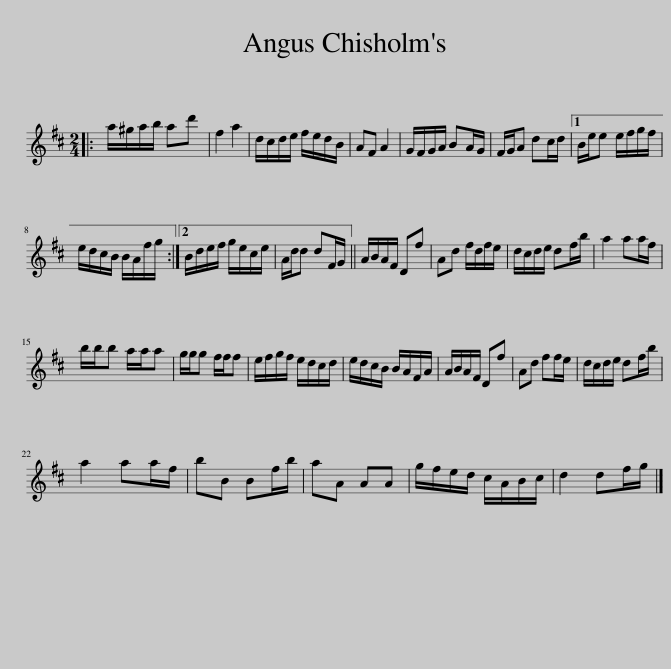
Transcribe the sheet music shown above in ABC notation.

X:1
L:1/8
M:2/4
I:linebreak $
K:D
V:1 treble
V:1
|: a/^g/a/b/ ad' | f2 a2 | d/c/d/e/ f/e/d/B/ | AF A2 | G/F/G/A/ BA/G/ | %5
 F/G/A dc/d/ |1 B/e/e e/f/g/f/ |$ e/d/c/B/ B/A/f/g/ :|2 B/d/e/f/ g/e/c/e/ | A/d/d dF/G/ || %10
 A/B/A/F/ Df | Ad f/d/f/e/ | d/c/d/e/ df/b/ | a2 aa/f/ |$ b/b/b a/a/a | %15
 g/g/g f/f/f | e/f/g/f/ e/d/c/d/ | e/d/c/B/ B/A/F/A/ | A/B/A/F/ Df | Ad ff/e/ | %20
 d/c/d/e/ df/b/ |$ a2 aa/f/ | bB Bf/b/ | aA AA | g/f/e/d/ c/A/B/c/ | %25
 d2 df/g/ |] %26
